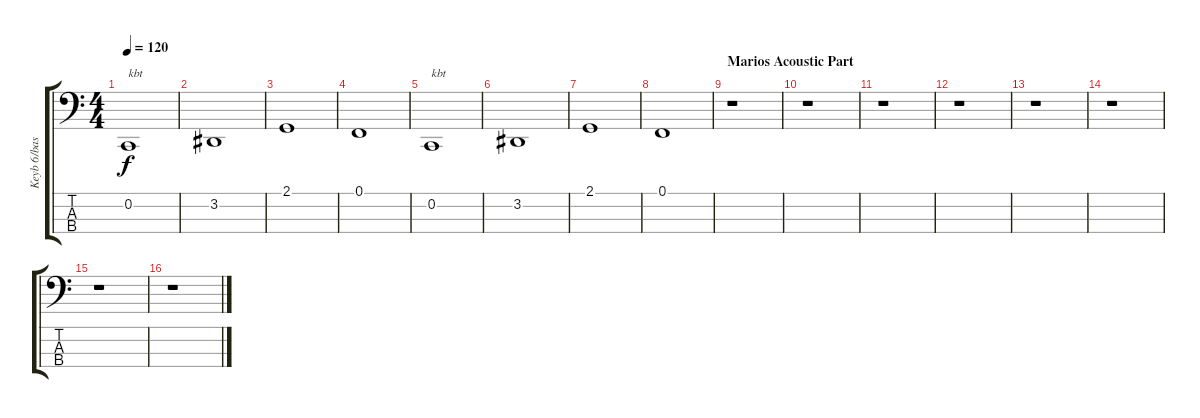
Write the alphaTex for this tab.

\track ("Keyb 6/bass" "Keyb 6/bas") {instrument timpani}
\staff {score tabs}
\tuning (F2 C2 G1 C1) {hide}
\ts (4 4)
\tempo 120
\clef f4
\ks c
0.2.1{txt "kbt" dy f} |
3.2.1 |
2.1.1 |
0.1.1 |
0.2.1{txt "kbt"} |
3.2.1 |
2.1.1 |
0.1.1 |
\section ("" "Marios Acoustic Part  ")
r.1 |
r.1 |
r.1 |
r.1 |
r.1 |
r.1 |
r.1 |
r.1
